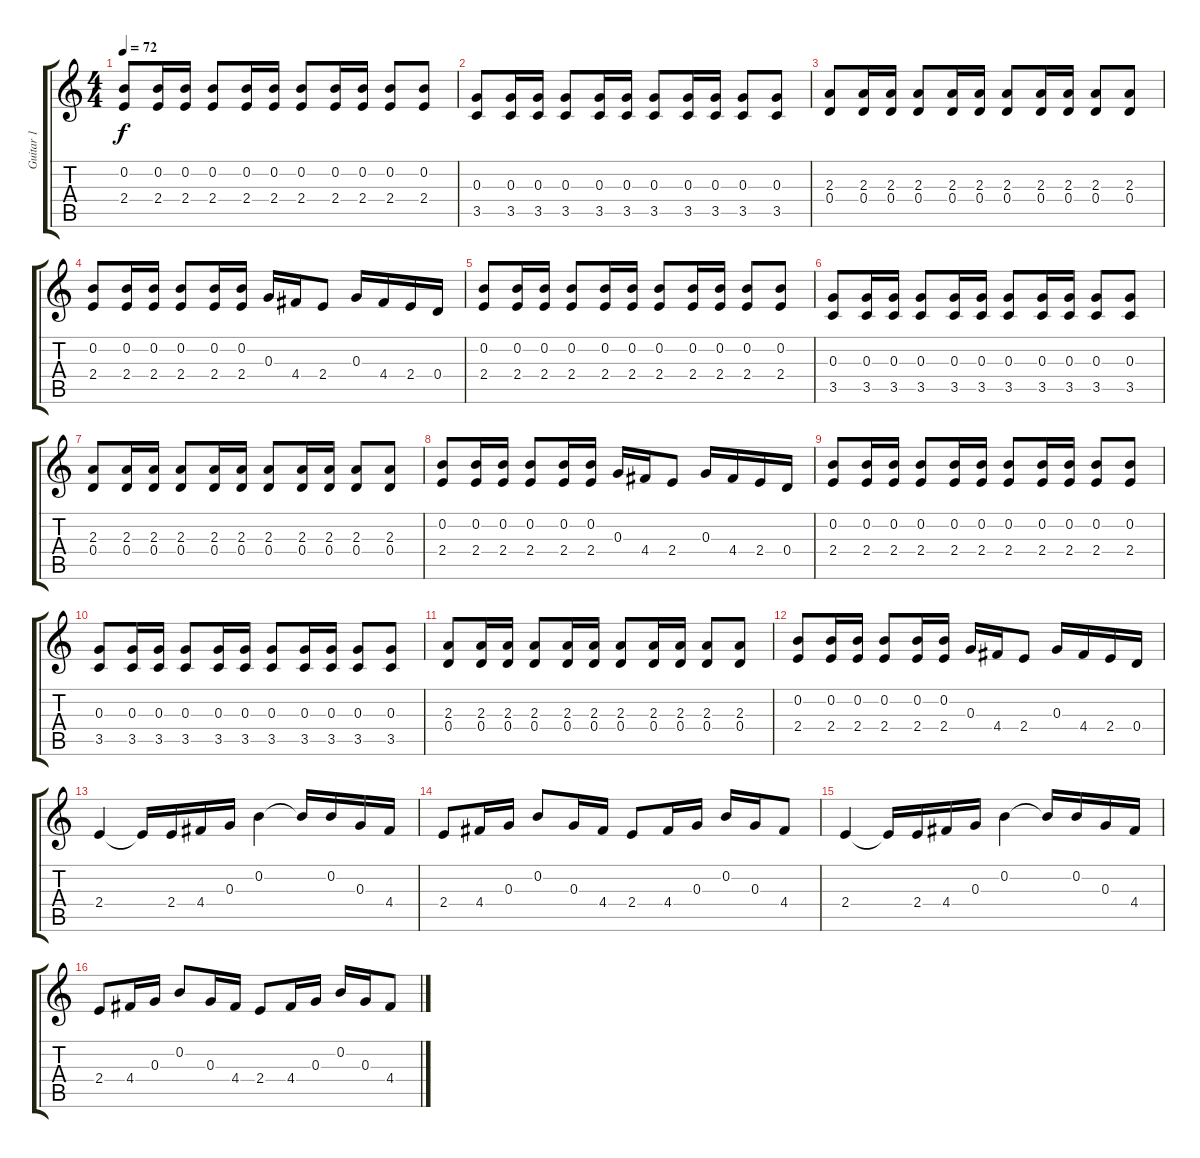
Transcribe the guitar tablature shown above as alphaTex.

\track ("Guitar 1" "Guitar 1") {instrument electricguitarjazz}
\staff {score tabs}
\tuning (E4 B3 G3 D3 A2 E2) {hide}
\ts (4 4)
\tempo 72
\clef g2
\ks c
(0.2 2.4).8{dy f} (0.2 2.4).16 (0.2 2.4).16 (0.2 2.4).8 (0.2 2.4).16 (0.2 2.4).16 (0.2 2.4).8 (0.2 2.4).16 (0.2 2.4).16 (0.2 2.4).8 (0.2 2.4).8 |
(0.3 3.5).8 (0.3 3.5).16 (0.3 3.5).16 (0.3 3.5).8 (0.3 3.5).16 (0.3 3.5).16 (0.3 3.5).8 (0.3 3.5).16 (0.3 3.5).16 (0.3 3.5).8 (0.3 3.5).8 |
(2.3 0.4).8 (2.3 0.4).16 (2.3 0.4).16 (2.3 0.4).8 (2.3 0.4).16 (2.3 0.4).16 (2.3 0.4).8 (2.3 0.4).16 (2.3 0.4).16 (2.3 0.4).8 (2.3 0.4).8 |
(0.2 2.4).8 (0.2 2.4).16 (0.2 2.4).16 (0.2 2.4).8 (0.2 2.4).16 (0.2 2.4).16 0.3.16 4.4.16 2.4.8 0.3.16 4.4.16 2.4.16 0.4.16 |
(0.2 2.4).8 (0.2 2.4).16 (0.2 2.4).16 (0.2 2.4).8 (0.2 2.4).16 (0.2 2.4).16 (0.2 2.4).8 (0.2 2.4).16 (0.2 2.4).16 (0.2 2.4).8 (0.2 2.4).8 |
(0.3 3.5).8 (0.3 3.5).16 (0.3 3.5).16 (0.3 3.5).8 (0.3 3.5).16 (0.3 3.5).16 (0.3 3.5).8 (0.3 3.5).16 (0.3 3.5).16 (0.3 3.5).8 (0.3 3.5).8 |
(2.3 0.4).8 (2.3 0.4).16 (2.3 0.4).16 (2.3 0.4).8 (2.3 0.4).16 (2.3 0.4).16 (2.3 0.4).8 (2.3 0.4).16 (2.3 0.4).16 (2.3 0.4).8 (2.3 0.4).8 |
(0.2 2.4).8 (0.2 2.4).16 (0.2 2.4).16 (0.2 2.4).8 (0.2 2.4).16 (0.2 2.4).16 0.3.16 4.4.16 2.4.8 0.3.16 4.4.16 2.4.16 0.4.16 |
(0.2 2.4).8 (0.2 2.4).16 (0.2 2.4).16 (0.2 2.4).8 (0.2 2.4).16 (0.2 2.4).16 (0.2 2.4).8 (0.2 2.4).16 (0.2 2.4).16 (0.2 2.4).8 (0.2 2.4).8 |
(0.3 3.5).8 (0.3 3.5).16 (0.3 3.5).16 (0.3 3.5).8 (0.3 3.5).16 (0.3 3.5).16 (0.3 3.5).8 (0.3 3.5).16 (0.3 3.5).16 (0.3 3.5).8 (0.3 3.5).8 |
(2.3 0.4).8 (2.3 0.4).16 (2.3 0.4).16 (2.3 0.4).8 (2.3 0.4).16 (2.3 0.4).16 (2.3 0.4).8 (2.3 0.4).16 (2.3 0.4).16 (2.3 0.4).8 (2.3 0.4).8 |
(0.2 2.4).8 (0.2 2.4).16 (0.2 2.4).16 (0.2 2.4).8 (0.2 2.4).16 (0.2 2.4).16 0.3.16 4.4.16 2.4.8 0.3.16 4.4.16 2.4.16 0.4.16 |
2.4.4 2.4{t}.16 2.4.16 4.4.16 0.3.16 0.2.4 0.2{t}.16 0.2.16 0.3.16 4.4.16 |
2.4.8 4.4.16 0.3.16 0.2.8 0.3.16 4.4.16 2.4.8 4.4.16 0.3.16 0.2.16 0.3.16 4.4.8 |
2.4.4 2.4{t}.16 2.4.16 4.4.16 0.3.16 0.2.4 0.2{t}.16 0.2.16 0.3.16 4.4.16 |
2.4.8 4.4.16 0.3.16 0.2.8 0.3.16 4.4.16 2.4.8 4.4.16 0.3.16 0.2.16 0.3.16 4.4.8
